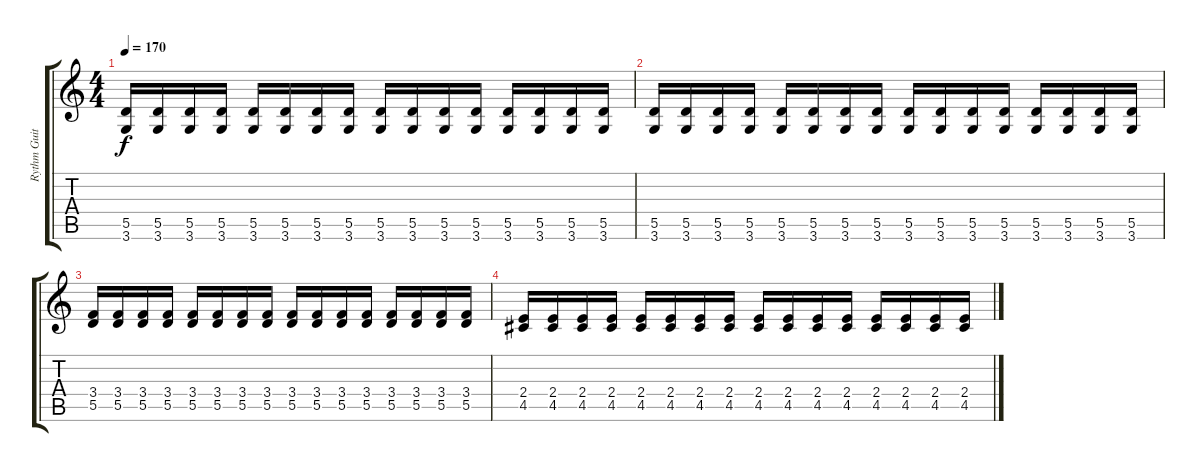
\track ("Rythm Guitar" "Rythm Guit") {instrument distortionguitar}
\staff {score tabs}
\tuning (E4 B3 G3 D3 A2 E2) {hide}
\ts (4 4)
\tempo 170
\clef g2
\ks c
(5.5 3.6).16{dy f} (5.5 3.6).16 (5.5 3.6).16 (5.5 3.6).16 (5.5 3.6).16 (5.5 3.6).16 (5.5 3.6).16 (5.5 3.6).16 (5.5 3.6).16 (5.5 3.6).16 (5.5 3.6).16 (5.5 3.6).16 (5.5 3.6).16 (5.5 3.6).16 (5.5 3.6).16 (5.5 3.6).16 |
(5.5 3.6).16 (5.5 3.6).16 (5.5 3.6).16 (5.5 3.6).16 (5.5 3.6).16 (5.5 3.6).16 (5.5 3.6).16 (5.5 3.6).16 (5.5 3.6).16 (5.5 3.6).16 (5.5 3.6).16 (5.5 3.6).16 (5.5 3.6).16 (5.5 3.6).16 (5.5 3.6).16 (5.5 3.6).16 |
(3.4 5.5).16 (3.4 5.5).16 (3.4 5.5).16 (3.4 5.5).16 (3.4 5.5).16 (3.4 5.5).16 (3.4 5.5).16 (3.4 5.5).16 (3.4 5.5).16 (3.4 5.5).16 (3.4 5.5).16 (3.4 5.5).16 (3.4 5.5).16 (3.4 5.5).16 (3.4 5.5).16 (3.4 5.5).16 |
(2.4 4.5).16 (2.4 4.5).16 (2.4 4.5).16 (2.4 4.5).16 (2.4 4.5).16 (2.4 4.5).16 (2.4 4.5).16 (2.4 4.5).16 (2.4 4.5).16 (2.4 4.5).16 (2.4 4.5).16 (2.4 4.5).16 (2.4 4.5).16 (2.4 4.5).16 (2.4 4.5).16 (2.4 4.5).16
